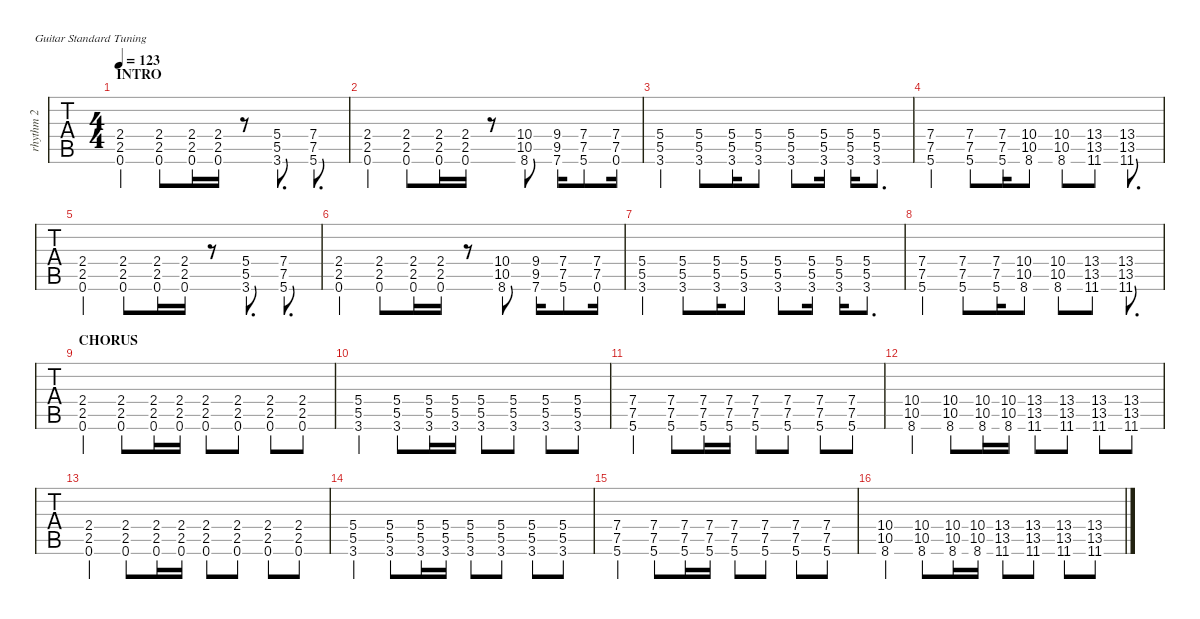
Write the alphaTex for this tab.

\defaultSystemsLayout 4
\hideDynamics
\bracketExtendMode nobrackets
\track ("Rhythm 2" "rhythm 2") {instrument distortionguitar}
\staff {tabs}
\tuning (E4 B3 G3 D3 A2 E2)
\ts (4 4)
\section ("" "INTRO")
\tempo 123
\clef g2
\ks c
(0.6 2.5 2.4).4{dy mf instrument distortionguitar} (0.6 2.5 2.4).8 (0.6 2.5 2.4).16 (0.6 2.5 2.4).16 r.8 (3.6 5.5 5.4).8{d} (5.6 7.5 7.4).8{d} |
(0.6 2.5 2.4).4 (0.6 2.5 2.4).8 (0.6 2.5 2.4).16 (0.6 2.5 2.4).16 r.8 (8.6 10.5 10.4).8 (7.6 9.5{acc #} 9.4).16 (5.6 7.5 7.4).8 (0.6 7.5 7.4).16 |
(3.6 5.5 5.4).4 (3.6 5.5 5.4).8 (3.6 5.5 5.4).16 (3.6 5.5 5.4).8 (3.6 5.5 5.4).8 (3.6 5.5 5.4).16 (3.6 5.5 5.4).16 (3.6 5.5 5.4).8{d} |
(5.6 7.5 7.4).4 (5.6 7.5 7.4).8 (5.6 7.5 7.4).16 (8.6 10.5 10.4).8 (8.6 10.5 10.4).8 (11.6{acc #} 13.5{acc #} 13.4{acc #}).8 (11.6{acc #} 13.5{acc #} 13.4{acc #}).8{d} |
(0.6 2.5 2.4).4 (0.6 2.5 2.4).8 (0.6 2.5 2.4).16 (0.6 2.5 2.4).16 r.8 (3.6 5.5 5.4).8{d} (5.6 7.5 7.4).8{d} |
(0.6 2.5 2.4).4 (0.6 2.5 2.4).8 (0.6 2.5 2.4).16 (0.6 2.5 2.4).16 r.8 (8.6 10.5 10.4).8 (7.6 9.5{acc #} 9.4).16 (5.6 7.5 7.4).8 (0.6 7.5 7.4).16 |
(3.6 5.5 5.4).4 (3.6 5.5 5.4).8 (3.6 5.5 5.4).16 (3.6 5.5 5.4).8 (3.6 5.5 5.4).8 (3.6 5.5 5.4).16 (3.6 5.5 5.4).16 (3.6 5.5 5.4).8{d} |
(5.6 7.5 7.4).4 (5.6 7.5 7.4).8 (5.6 7.5 7.4).16 (8.6 10.5 10.4).8 (8.6 10.5 10.4).8 (11.6{acc #} 13.5{acc #} 13.4{acc #}).8 (11.6{acc #} 13.5{acc #} 13.4{acc #}).8{d} |
\section ("" "CHORUS")
(0.6 2.5 2.4).4 (0.6 2.5 2.4).8 (0.6 2.5 2.4).16 (0.6 2.5 2.4).16 (0.6 2.5 2.4).8 (0.6 2.5 2.4).8 (0.6 2.5 2.4).8 (0.6 2.5 2.4).8 |
(3.6 5.5 5.4).4 (3.6 5.5 5.4).8 (3.6 5.5 5.4).16 (3.6 5.5 5.4).16 (3.6 5.5 5.4).8 (3.6 5.5 5.4).8 (3.6 5.5 5.4).8 (3.6 5.5 5.4).8 |
(5.6 7.5 7.4).4 (5.6 7.5 7.4).8 (5.6 7.5 7.4).16 (5.6 7.5 7.4).16 (5.6 7.5 7.4).8 (5.6 7.5 7.4).8 (5.6 7.5 7.4).8 (5.6 7.5 7.4).8 |
(8.6 10.5 10.4).4 (8.6 10.5 10.4).8 (8.6 10.5 10.4).16 (8.6 10.5 10.4).16 (11.6{acc #} 13.5{acc #} 13.4{acc #}).8 (11.6{acc #} 13.5{acc #} 13.4{acc #}).8 (11.6{acc #} 13.5{acc #} 13.4{acc #}).8 (11.6{acc #} 13.5{acc #} 13.4{acc #}).8 |
(0.6 2.5 2.4).4 (0.6 2.5 2.4).8 (0.6 2.5 2.4).16 (0.6 2.5 2.4).16 (0.6 2.5 2.4).8 (0.6 2.5 2.4).8 (0.6 2.5 2.4).8 (0.6 2.5 2.4).8 |
(3.6 5.5 5.4).4 (3.6 5.5 5.4).8 (3.6 5.5 5.4).16 (3.6 5.5 5.4).16 (3.6 5.5 5.4).8 (3.6 5.5 5.4).8 (3.6 5.5 5.4).8 (3.6 5.5 5.4).8 |
(5.6 7.5 7.4).4 (5.6 7.5 7.4).8 (5.6 7.5 7.4).16 (5.6 7.5 7.4).16 (5.6 7.5 7.4).8 (5.6 7.5 7.4).8 (5.6 7.5 7.4).8 (5.6 7.5 7.4).8 |
(8.6 10.5 10.4).4 (8.6 10.5 10.4).8 (8.6 10.5 10.4).16 (8.6 10.5 10.4).16 (11.6{acc #} 13.5{acc #} 13.4{acc #}).8 (11.6{acc #} 13.5{acc #} 13.4{acc #}).8 (11.6{acc #} 13.5{acc #} 13.4{acc #}).8 (11.6{acc #} 13.5{acc #} 13.4{acc #}).8
